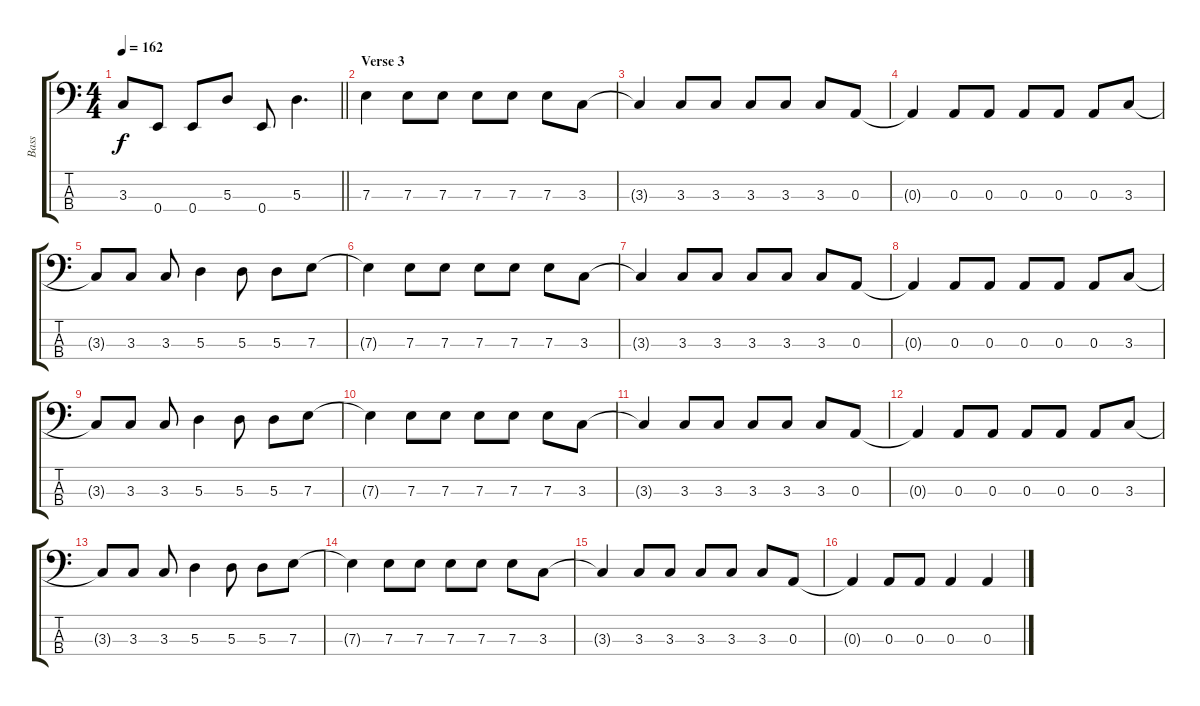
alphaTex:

\track ("Bass" "Bass") {instrument electricbassfinger}
\staff {score tabs}
\tuning (G2 D2 A1 E1) {hide}
\ts (4 4)
\tempo 162
\clef f4
\barLineRight lightlight
\ks c
3.3.8{dy f} 0.4.8 0.4.8 5.3.8 0.4.8 5.3.4{d} |
\section ("" "Verse 3")
7.3.4 7.3.8 7.3.8 7.3.8 7.3.8 7.3.8 3.3.8 |
3.3{t}.4 3.3.8 3.3.8 3.3.8 3.3.8 3.3.8 0.3.8 |
0.3{t}.4 0.3.8 0.3.8 0.3.8 0.3.8 0.3.8 3.3.8 |
3.3{t}.8 3.3.8 3.3.8 5.3.4 5.3.8 5.3.8 7.3.8 |
7.3{t}.4 7.3.8 7.3.8 7.3.8 7.3.8 7.3.8 3.3.8 |
3.3{t}.4 3.3.8 3.3.8 3.3.8 3.3.8 3.3.8 0.3.8 |
0.3{t}.4 0.3.8 0.3.8 0.3.8 0.3.8 0.3.8 3.3.8 |
3.3{t}.8 3.3.8 3.3.8 5.3.4 5.3.8 5.3.8 7.3.8 |
7.3{t}.4 7.3.8 7.3.8 7.3.8 7.3.8 7.3.8 3.3.8 |
3.3{t}.4 3.3.8 3.3.8 3.3.8 3.3.8 3.3.8 0.3.8 |
0.3{t}.4 0.3.8 0.3.8 0.3.8 0.3.8 0.3.8 3.3.8 |
3.3{t}.8 3.3.8 3.3.8 5.3.4 5.3.8 5.3.8 7.3.8 |
7.3{t}.4 7.3.8 7.3.8 7.3.8 7.3.8 7.3.8 3.3.8 |
3.3{t}.4 3.3.8 3.3.8 3.3.8 3.3.8 3.3.8 0.3.8 |
0.3{t}.4 0.3.8 0.3.8 0.3.4 0.3.4
